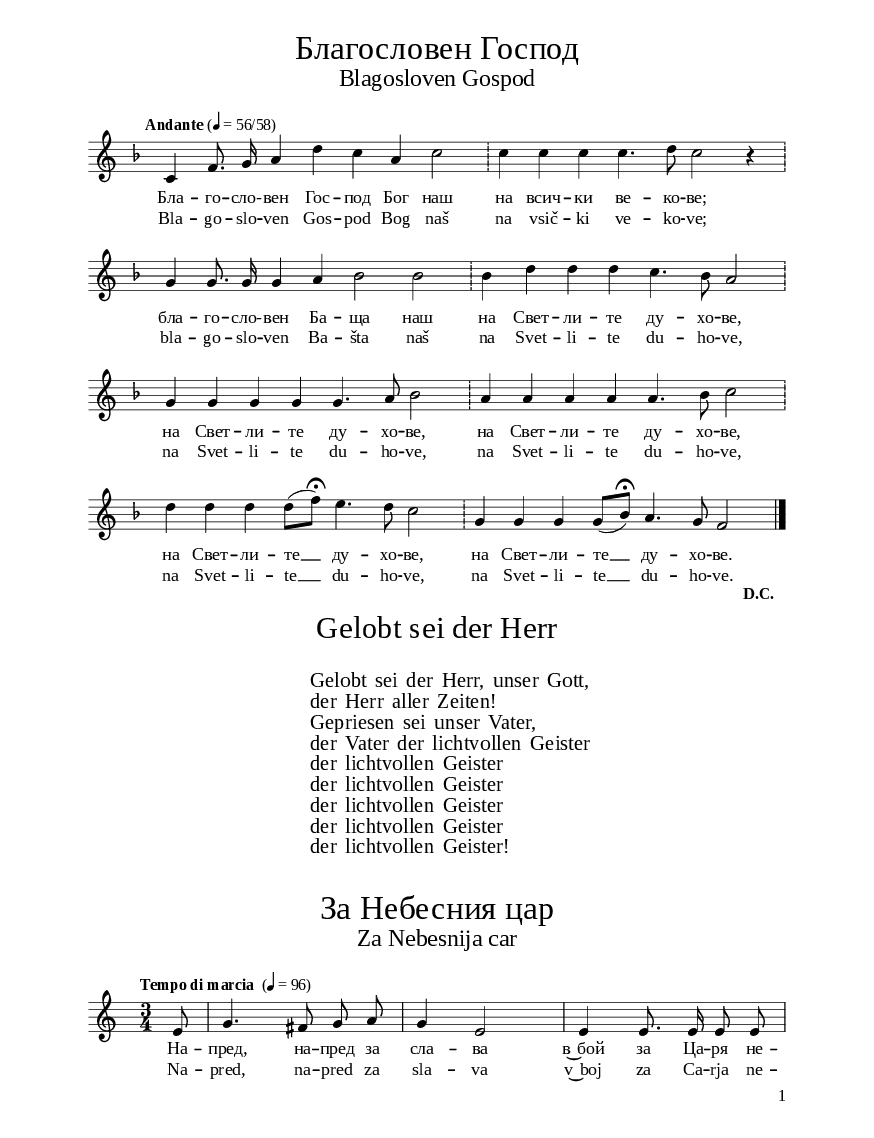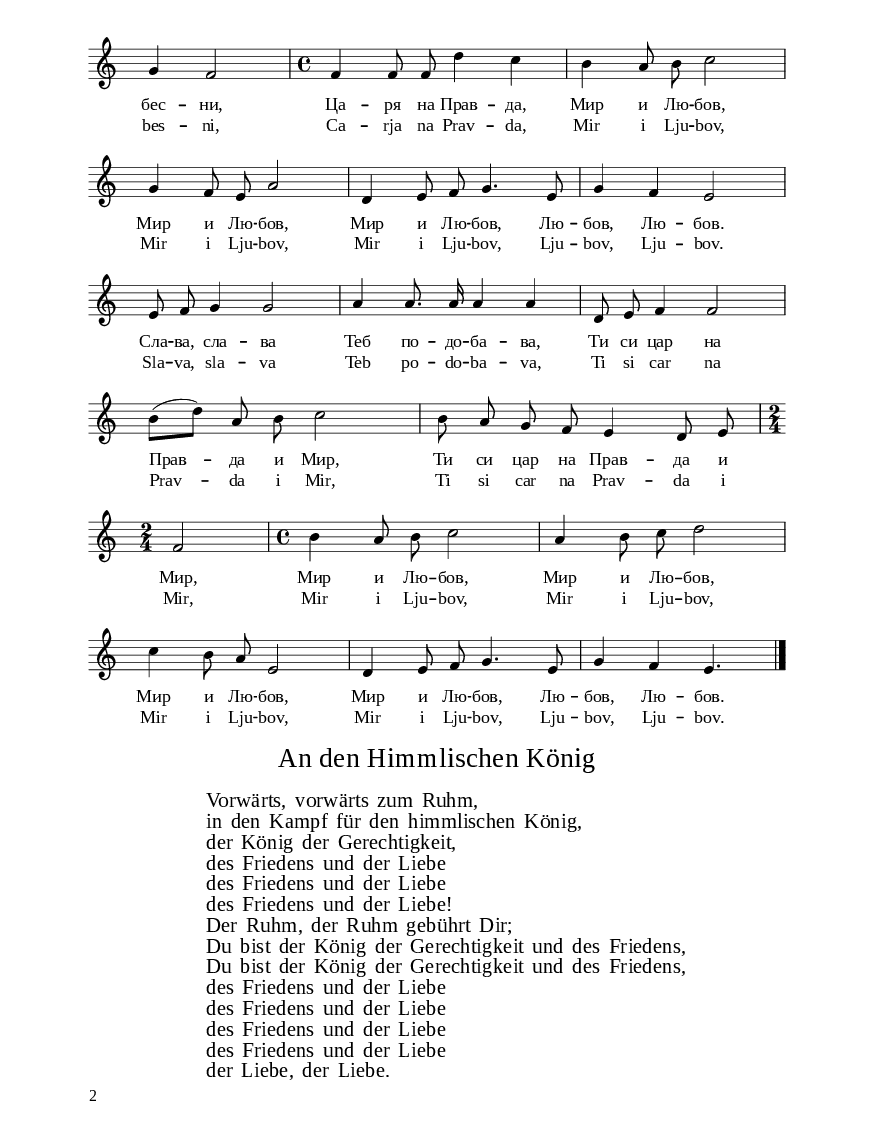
\version "2.24.1"

% include paper part and global functions
\include "include/globals.ily"

\bookpart {
  \label #'ref040
  \tocItem \markup "Благословен Господ – Blagosloven Gospod"
  \include "include/bookpart-paper.ily"
  \score {
    \include "include/score-layout.ily"

    \new Voice \absolute {
      \clef treble
      \omit Score.TimeSignature
      \cadenzaOn % allows custom bar lines
      \key f \major
      \tempoFunc "Andante" 4 "56/58"
      \autoBeamOff
      \autoBeamOff

      c'4 f'8. g'16 a'4 d'' c'' a' c''2 | \bar "!" c''4 c'' c'' c''4. d''8 c''2 r4 | \bar "!" \break
      g'4 g'8. g'16 g'4 a' bes'2 bes' | \bar "!" bes'4 d'' d'' d'' c''4. bes'8 a'2 | \bar "!" \break
      g'4 g' g' g' g'4. a'8 bes'2 | \bar "!" a'4 a' a' a' a'4. bes'8 c''2 | \bar "!" \break
      d''4 d'' d'' d''8 ([f'']) \fermata e''4. d''8 c''2 | \bar "!" g'4 g' g' g'8 ([ bes' ]) \fermata a'4. g'8 f'2 | \bar "|."
    }
    \addlyrics {
      Бла -- го --
      "сло-" -- вен Гос -- под Бог наш на всич -- ки ве
      -- ко -- ве; бла -- го -- "сло-" -- вен Ба -- ща наш
      на Свет -- ли -- те ду -- хо -- ве, на Свет --
      ли -- те ду -- хо -- ве, на Свет -- ли -- те ду
      -- хо -- ве, на Свет -- ли -- те __ ду -- хо -- ве,
      на Свет -- ли -- те __ ду -- хо -- ве.}
    \addlyrics {
      Bla -- go --
      slo -- ven Gos -- pod Bog naš na vsič -- ki ve
      -- ko -- ve; bla -- go -- slo -- ven Ba -- šta naš
      na Svet -- li -- te du -- ho -- ve, na Svet --
      li -- te du -- ho -- ve, na Svet -- li -- te du
      -- ho -- ve, na Svet -- li -- te __ du -- ho -- ve,
      na Svet -- li -- te __ du -- ho -- ve.}

      \header {
        title = \titleFunc "Благословен Господ" "Blagosloven Gospod"
      }

      \midi{}

    } % score

    \markup \dc-one "D.C."

    % include foreign translation(s) of the song
    \version "2.20.0"

\markup \fill-line { \fontsize #6 "Gelobt sei der Herr" }
\markup \null
\markup \null
\markup \fontsize #+2.5 {
    \hspace #20
    \override #'(baseline-skip . 2)
    \column {
     \line { "   " }
       
\line { " "Gelobt sei der Herr, unser Gott,}

\line { " "der Herr aller Zeiten!}

\line { " "Gepriesen sei unser Vater,}

\line { " "der Vater der lichtvollen Geister}

\line { " "der lichtvollen Geister}

\line { " "der lichtvollen Geister}

\line { " "der lichtvollen Geister}

\line { " "der lichtvollen Geister}

\line { " "der lichtvollen Geister!}
                 
  }
}

    \markup \empty-two

    \label #'ref041
    \tocItem \markup "За Небесния цар – Za Nebesnija car"

    \include "include/bookpart-paper.ily"
    \score {
      \include "include/score-layout.ily"

      \new Voice \absolute  {
        \clef treble
        \key c \major
        \time 3/4
        \tempoFunc "Tempo di marcia " 4 "96"
        \autoBeamOff
        \partial 8


        e'8 | g'4. fis'8 g' a ' | g'4 e'2 | e'4 e'8. e'16 e'8 e' | \break

        g'4 f'2 | \time 4/4  f'4 f'8 f' d''4 c'' | b'4 a'8 b' c''2 \break |

        g'4 f'8 e' a'2 | d'4 e'8 f' g'4. e'8 | g'4 f' e'2 \break |

        e'8 f' g'4 g'2 | a'4 a'8. a'16 a'4 a' | d'8 e' f'4 f'2 \break |

        b'8 ([ d'' ]) a' b' c''2 | b'8 a' g' f' e'4 d'8 e' \break |

        \time 2/4  f'2 |  \time 4/4  b'4 a'8 b' c''2 |  a'4 b'8 c'' d''2 \break |

        c''4 b'8 a' e'2 | d'4 e'8 f' g'4. e'8 |  g'4 f' e'4. \bar "|."
      }

      \addlyrics {
        На -- пред,
        на -- пред за сла -- ва в~бой за Ца -- ря не --
        бес -- ни, Ца -- ря на Прав -- да, Мир и Лю --
        бов, Мир и Лю -- бов, Мир и Лю -- бов, Лю --
        бов, Лю -- бов. Сла -- ва, сла -- ва Теб по --
        до -- ба -- ва, Ти си цар на Прав -- да и Мир,
        Ти си цар на Прав -- да и Мир, Мир и Лю --
        бов, Мир и Лю -- бов, Мир и Лю -- бов, Мир и
        Лю -- бов, Лю -- бов, Лю -- бов.}
    \addlyrics {
        Na -- pred,
        na -- pred za sla -- va v~boj za Ca -- rja ne --
        bes -- ni, Ca -- rja na Prav -- da, Mir i Lju --
        bov, Mir i Lju -- bov, Mir i Lju -- bov, Lju --
        bov, Lju -- bov. Sla -- va, sla -- va Teb po --
        do -- ba -- va, Ti si car na Prav -- da i Mir,
        Ti si car na Prav -- da i Mir, Mir i Lju --
        bov, Mir i Lju -- bov, Mir i Lju -- bov, Mir i
        Lju -- bov, Lju -- bov, Lju -- bov.}

          \header {
            title = \titleFunc "За Небесния цар" "Za Nebesnija car"
          }

          \midi{}

        } % score

        \version "2.22.1"

\markup \fill-line { \fontsize #deTitleFontSize "An den Himmlischen König" }
\markup \null
\markup \null
\markup \fontsize #deCoupletFontSize {
  \hspace #10
  \override #`(baseline-skip . ,deCoupletBaselineSkip)

  \column {

    \line { " "Vorwärts, vorwärts zum Ruhm,}

    \line { " "in den Kampf für den himmlischen König, }

    \line { " "der König der Gerechtigkeit,}

    \line { " "des Friedens und der Liebe}

    \line { " "des Friedens und der Liebe}

    \line { " "des Friedens und der Liebe!}

    \line { " "Der Ruhm, der Ruhm gebührt Dir;}

    \line { " "Du bist der König der Gerechtigkeit und des Friedens,}

    \line { " "Du bist der König der Gerechtigkeit und des Friedens,}

    \line { " "des Friedens und der Liebe}

    \line { " "des Friedens und der Liebe}

    \line { " "des Friedens und der Liebe}

    \line { " "des Friedens und der Liebe}

    \line { " "der Liebe, der Liebe.}

  }
}


      } % bookpart
